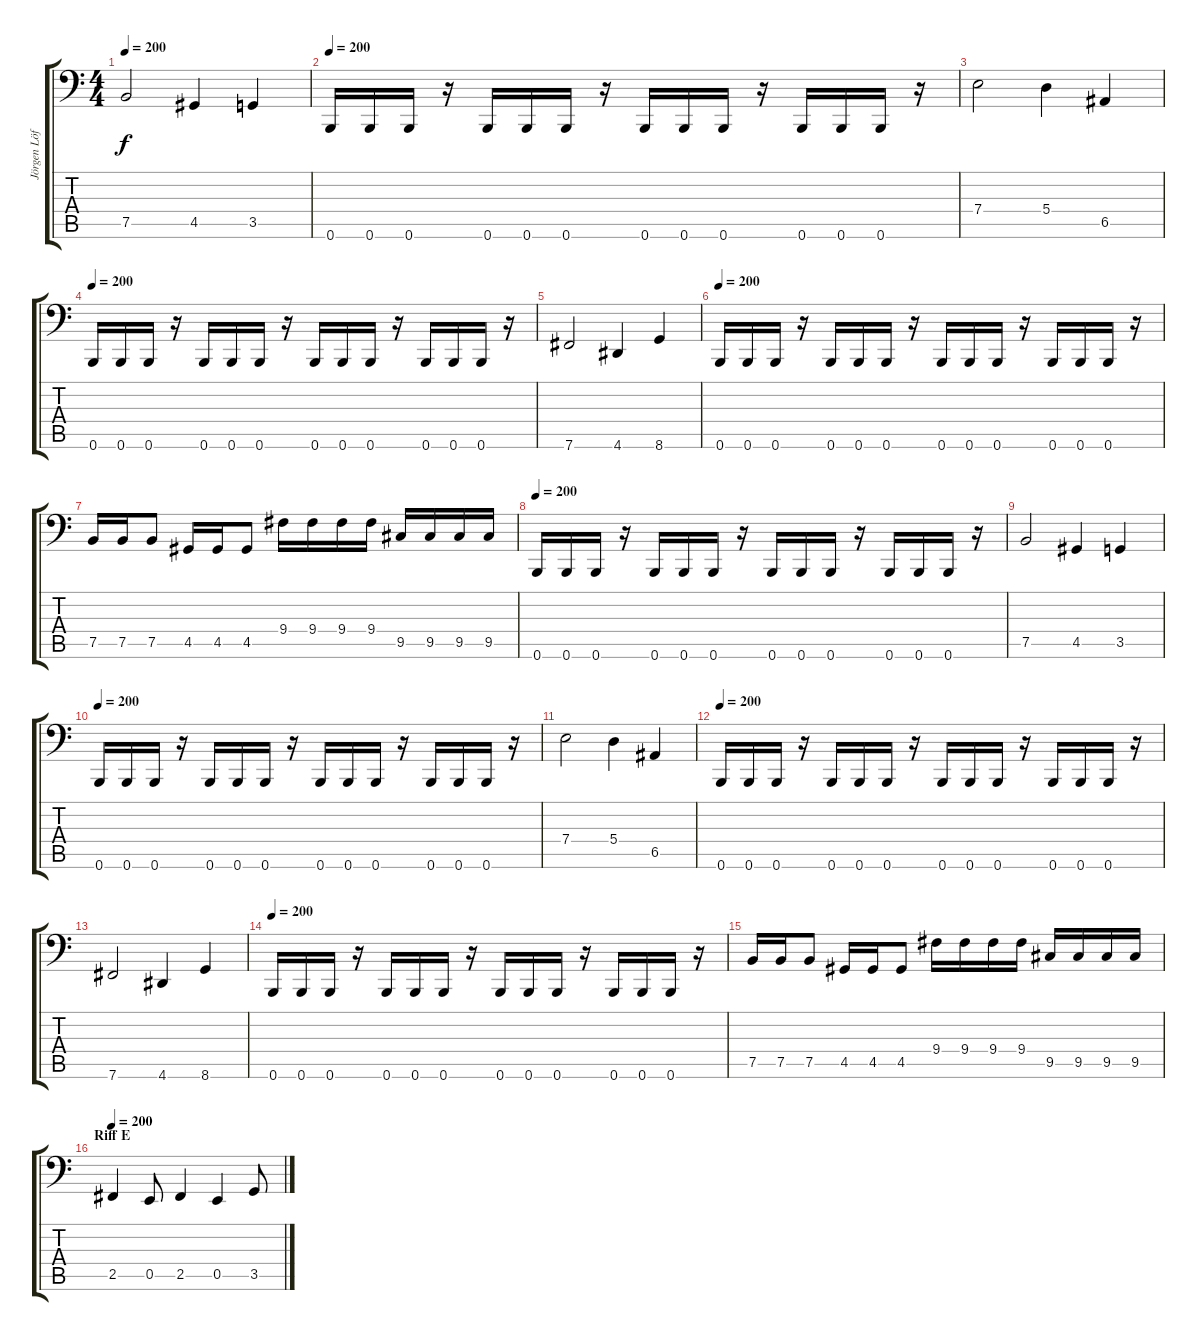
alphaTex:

\track ("Jörgen Löfberg" "Jörgen Löf") {instrument electricbasspick}
\staff {score tabs}
\tuning (B2 Gb2 D2 A1 E1 B0) {hide}
\ts (4 4)
\tempo 200
\clef f4
\ks c
7.5.2{dy f} 4.5.4 3.5.4 |
\tempo 200
0.6.16 0.6.16 0.6.16 r.16 0.6.16 0.6.16 0.6.16 r.16 0.6.16 0.6.16 0.6.16 r.16 0.6.16 0.6.16 0.6.16 r.16 |
7.4.2 5.4.4 6.5.4 |
\tempo 200
0.6.16 0.6.16 0.6.16 r.16 0.6.16 0.6.16 0.6.16 r.16 0.6.16 0.6.16 0.6.16 r.16 0.6.16 0.6.16 0.6.16 r.16 |
7.6.2 4.6.4 8.6.4 |
\tempo 200
0.6.16 0.6.16 0.6.16 r.16 0.6.16 0.6.16 0.6.16 r.16 0.6.16 0.6.16 0.6.16 r.16 0.6.16 0.6.16 0.6.16 r.16 |
7.5.16 7.5.16 7.5.8 4.5.16 4.5.16 4.5.8 9.4.16 9.4.16 9.4.16 9.4.16 9.5.16 9.5.16 9.5.16 9.5.16 |
\tempo 200
0.6.16 0.6.16 0.6.16 r.16 0.6.16 0.6.16 0.6.16 r.16 0.6.16 0.6.16 0.6.16 r.16 0.6.16 0.6.16 0.6.16 r.16 |
7.5.2 4.5.4 3.5.4 |
\tempo 200
0.6.16 0.6.16 0.6.16 r.16 0.6.16 0.6.16 0.6.16 r.16 0.6.16 0.6.16 0.6.16 r.16 0.6.16 0.6.16 0.6.16 r.16 |
7.4.2 5.4.4 6.5.4 |
\tempo 200
0.6.16 0.6.16 0.6.16 r.16 0.6.16 0.6.16 0.6.16 r.16 0.6.16 0.6.16 0.6.16 r.16 0.6.16 0.6.16 0.6.16 r.16 |
7.6.2 4.6.4 8.6.4 |
\tempo 200
0.6.16 0.6.16 0.6.16 r.16 0.6.16 0.6.16 0.6.16 r.16 0.6.16 0.6.16 0.6.16 r.16 0.6.16 0.6.16 0.6.16 r.16 |
7.5.16 7.5.16 7.5.8 4.5.16 4.5.16 4.5.8 9.4.16 9.4.16 9.4.16 9.4.16 9.5.16 9.5.16 9.5.16 9.5.16 |
\section ("" "Riff E")
\tempo 200
2.5.4 0.5.8 2.5.4 0.5.4 3.5.8
